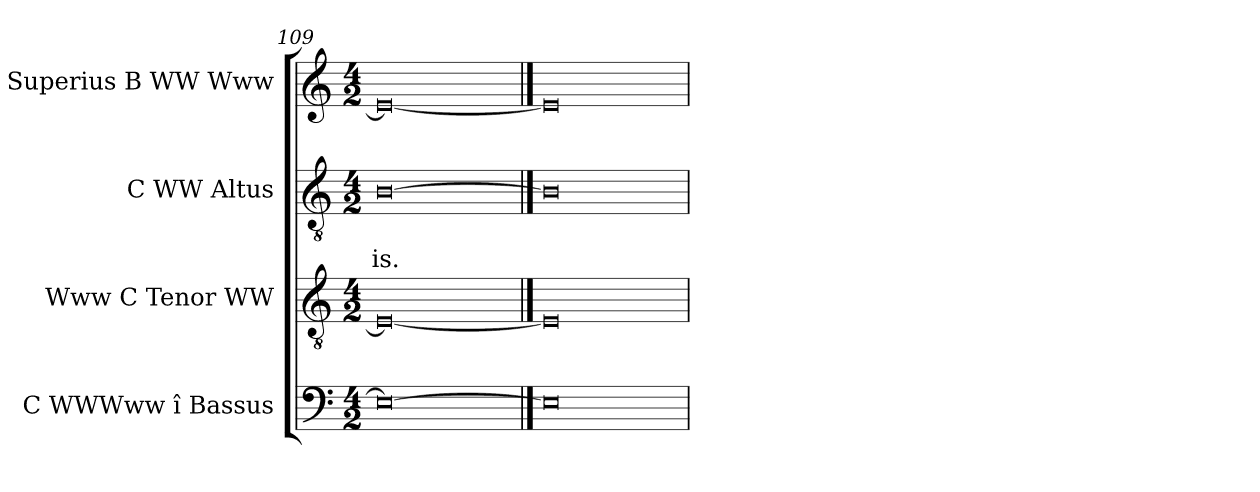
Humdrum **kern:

**kern	**text	**kern	**text	**kern	**text	**text	**kern	**text
*part4	*part4	*part3	*part3	*part2	*part2	*part2	*part1	*part1
*staff4	*staff4	*staff3	*staff3	*staff2	*staff2	*staff2	*staff1	*staff1
*I"C WWWww î Bassus	*	*I"Www C Tenor WW	*	*I"C WW Altus	*	*	*I"C Superius B WW Www	*
*I'B.	*	*I'T.	*	*I'A.	*	*	*I'S.	*
*clefF4	*	*clefGv2	*	*clefGv2	*	*	*clefG2	*
*k[]	*	*k[]	*	*k[]	*	*	*k[]	*
*C:	*	*C:	*	*C:	*	*	*C:	*
*M4/2	*	*M4/2	*	*M4/2	*	*	*M4/2	*
=109	=109	=109	=109	=109	=109	=109	=109	=109
!	!	!	!	!	!	!LO:LY:b	!	!
0E_	.	0E_	.	[0B	.	-is.	0e_	.
==110	==110	==110	==110	==110	==110	==110	==110	==110
0E]	.	0E]	.	0B]	.	.	0e]	.
=	=	=	=	=	=	=	=	=
*-	*-	*-	*-	*-	*-	*-	*-	*-
